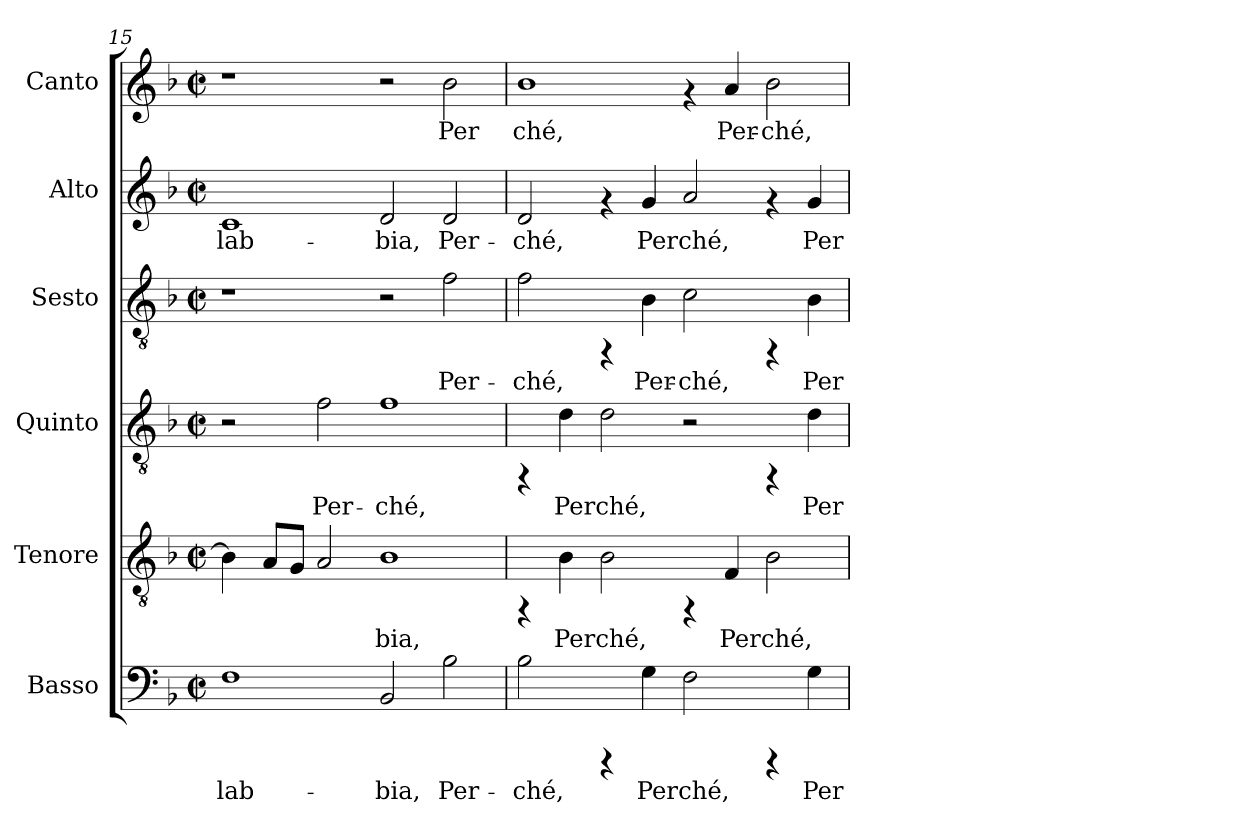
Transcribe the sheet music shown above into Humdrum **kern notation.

**kern	**text	**kern	**text	**kern	**text	**kern	**text	**kern	**text	**kern	**text
*part6	*part6	*part5	*part5	*part4	*part4	*part3	*part3	*part2	*part2	*part1	*part1
*staff6	*staff6	*staff5	*staff5	*staff4	*staff4	*staff3	*staff3	*staff2	*staff2	*staff1	*staff1
*I"Basso	*	*I"Tenore	*	*I"Quinto	*	*I"Sesto	*	*I"Alto	*	*I"Canto	*
*clefF4	*	*clefGv2	*	*clefGv2	*	*clefGv2	*	*clefG2	*	*clefG2	*
*ITrd-3c-5	*	*ITrd-3c-5	*	*ITrd-3c-5	*	*ITrd-3c-5	*	*ITrd-3c-5	*	*	*
*k[b-e-]	*	*k[b-e-]	*	*k[b-e-]	*	*k[b-e-]	*	*k[b-e-]	*	*k[b-]	*
*B-:	*	*B-:	*	*B-:	*	*B-:	*	*B-:	*	*F:	*
*M2/2	*	*M2/2	*	*M2/2	*	*M2/2	*	*M2/2	*	*M2/2	*
*met(c|)	*	*met(c|)	*	*met(c|)	*	*met(c|)	*	*met(c|)	*	*met(c|)	*
=15	=15	=15	=15	=15	=15	=15	=15	=15	=15	=15	=15
!	!LO:LY:b:cj	!	!LO:LY:b:cj	!	!	!	!	!	!LO:LY:b:cj	!	!
1B-	lab-	4e-\]	--	2r	.	1r	.	1f	lab-	1r	.
!	!	!	!LO:LY:b:cj	!	!	!	!	!	!	!	!
.	.	8d/L	--	.	.	.	.	.	.	.	.
!	!	!	!LO:LY:b:cj	!	!	!	!	!	!	!	!
.	.	8c/J	--	.	.	.	.	.	.	.	.
!	!	!	!LO:LY:b:cj	!	!LO:LY:b:cj	!	!	!	!	!	!
.	.	2d/	--	2b-\	Per-	.	.	.	.	.	.
!	!LO:LY:b:cj	!	!LO:LY:b:cj	!	!LO:LY:b:cj	!	!	!	!LO:LY:b:cj	!	!
2E-/	-bia,	1e-	-bia,	1b-	-ché,	2r	.	2g/	-bia,	2r	.
!	!LO:LY:b:cj	!	!	!	!	!	!LO:LY:b:cj	!	!LO:LY:b:cj	!	!LO:LY:b:cj
2e-\	Per-	.	.	.	.	2b-\	Per-	2g/	Per-	2b-\	Per
!!LO:PB:g=z
=16	=16	=16	=16	=16	=16	=16	=16	=16	=16	=16	=16
!	!LO:LY:b:cj	!	!	!	!	!	!LO:LY:b:cj	!	!LO:LY:b:cj	!	!LO:LY:b:cj
2e-\	-ché,	4rFF	.	4rFF	.	2b-\	-ché,	2g/	-ché,	1b-	ché,
!	!	!	!LO:LY:b:cj	!	!LO:LY:b:cj	!	!	!	!	!	!
.	.	4e-\	Per	4g\	Per	.	.	.	.	.	.
!	!	!	!LO:LY:b:cj	!	!LO:LY:b:cj	!	!	!	!	!	!
4rCCC	.	2e-\	ché,	2g\	ché,	4rFF	.	4rf	.	.	.
!	!LO:LY:b:cj	!	!	!	!	!	!LO:LY:b:cj	!	!LO:LY:b:cj	!	!
4c\	Per	.	.	.	.	4e-\	Per-	4cc/	Per	.	.
!	!LO:LY:b:cj	!	!	!	!	!	!LO:LY:b:cj	!	!LO:LY:b:cj	!	!
2B-\	ché,	4rFF	.	2r	.	2f\	-ché,	2dd/	ché,	4rf	.
!	!	!	!LO:LY:b:cj	!	!	!	!	!	!	!	!LO:LY:b:cj
.	.	4B-/	Per	.	.	.	.	.	.	4a/	Per-
!	!	!	!LO:LY:b:cj	!	!	!	!	!	!	!	!LO:LY:b:cj
4rCCC	.	2e-\	ché,	4rFF	.	4rFF	.	4rf	.	2b-\	-ché,
!	!LO:LY:b:cj	!	!	!	!LO:LY:b:cj	!	!LO:LY:b:cj	!	!LO:LY:b:cj	!	!
4c\	Per	.	.	4g\	Per	4e-\	Per-	4cc/	Per	.	.
=	=	=	=	=	=	=	=	=	=	=	=
*-	*-	*-	*-	*-	*-	*-	*-	*-	*-	*-	*-
